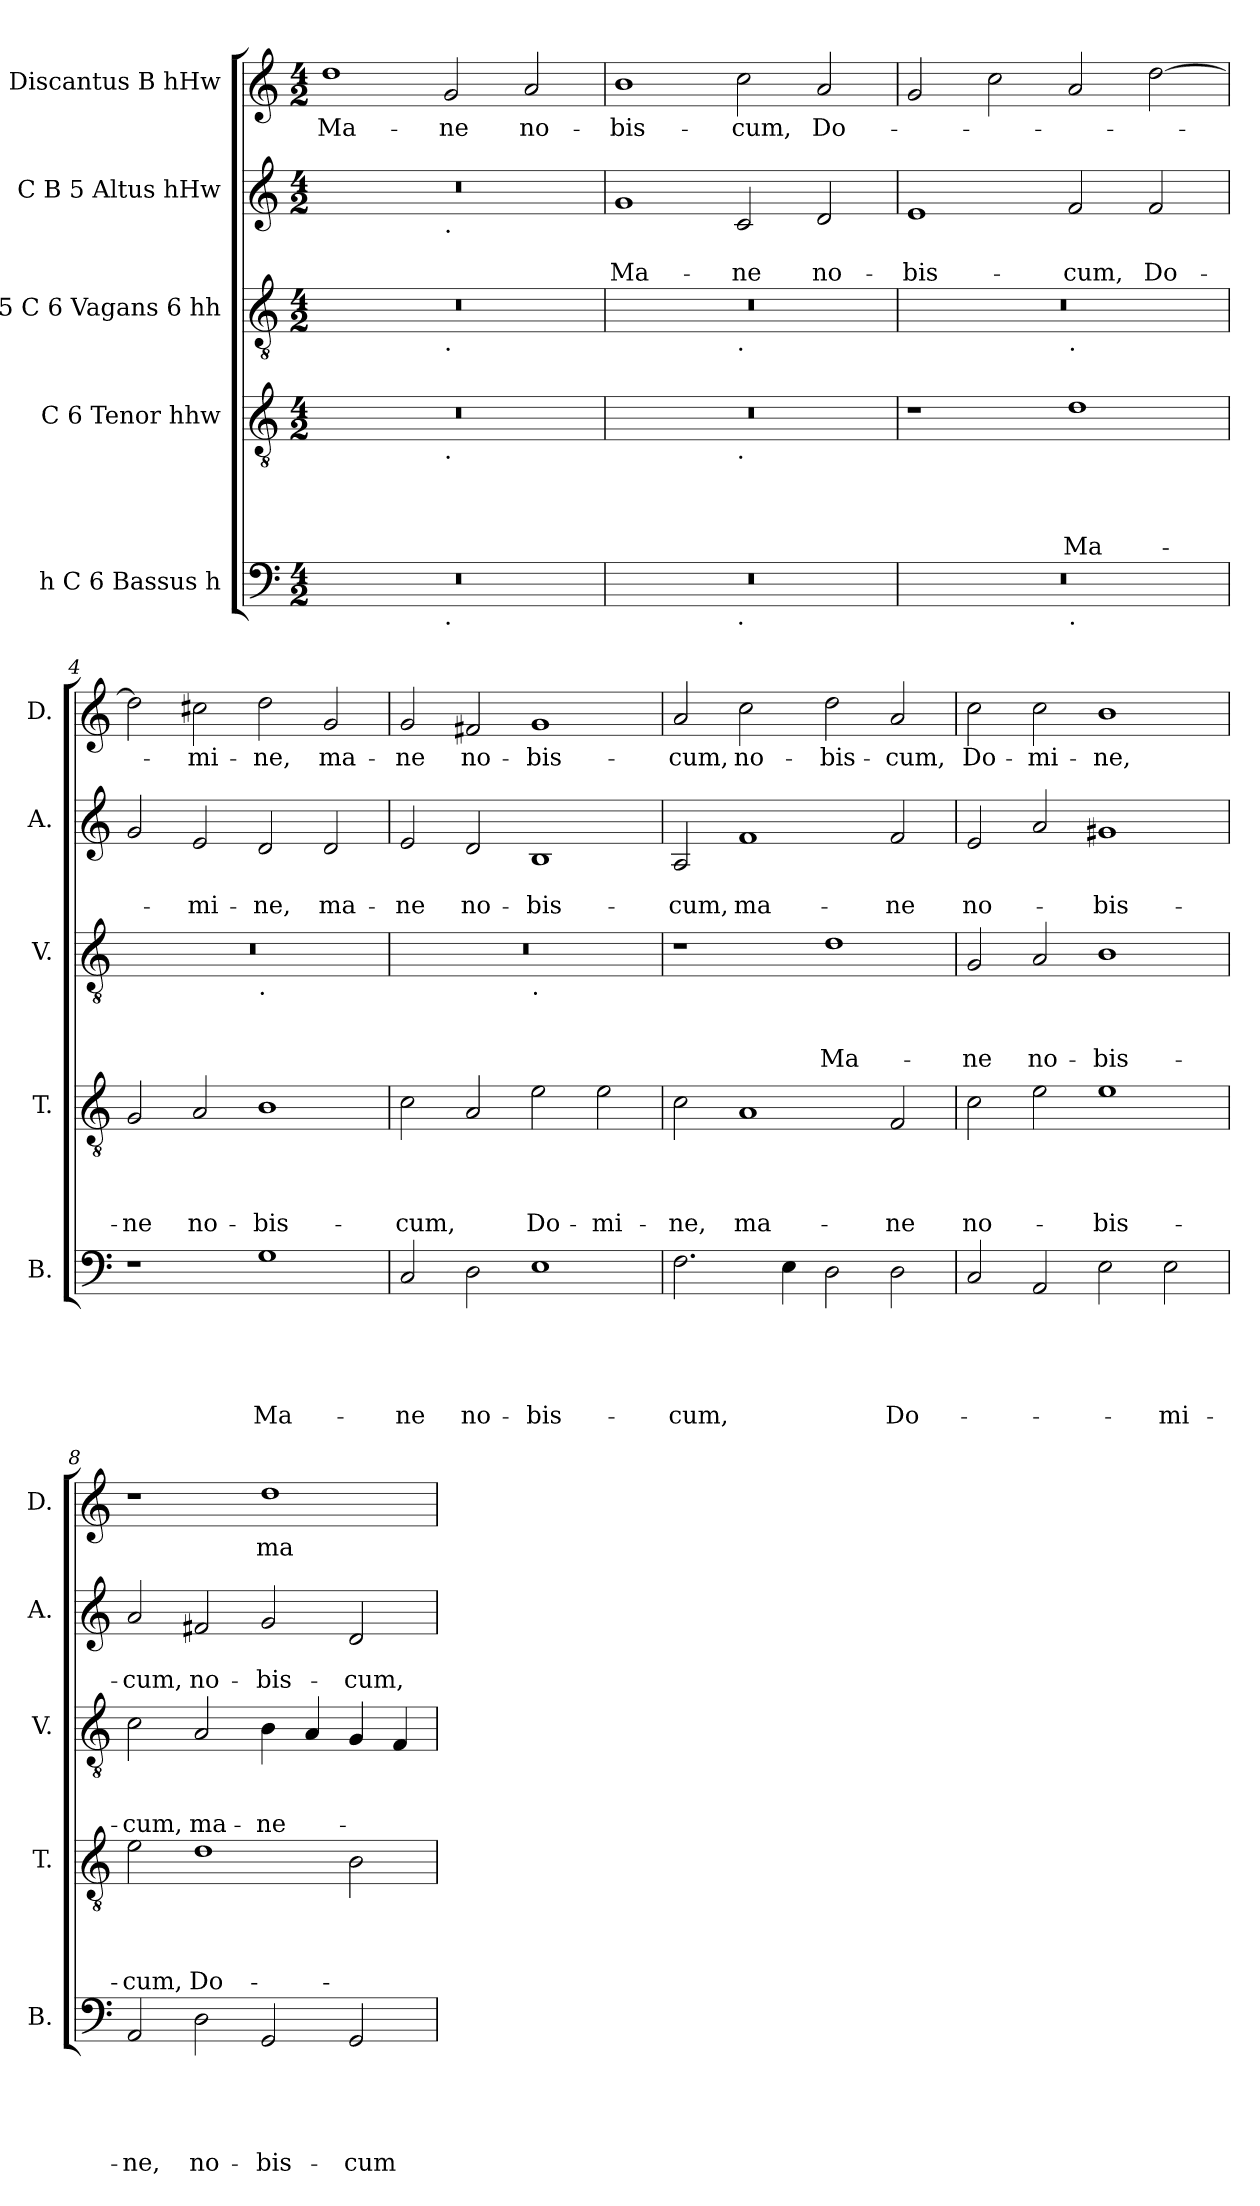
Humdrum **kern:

**kern	**text	**text	**text	**text	**text	**kern	**text	**text	**text	**text	**kern	**text	**text	**text	**kern	**text	**text	**kern	**text
*part5	*part5	*part5	*part5	*part5	*part5	*part4	*part4	*part4	*part4	*part4	*part3	*part3	*part3	*part3	*part2	*part2	*part2	*part1	*part1
*staff5	*staff5	*staff5	*staff5	*staff5	*staff5	*staff4	*staff4	*staff4	*staff4	*staff4	*staff3	*staff3	*staff3	*staff3	*staff2	*staff2	*staff2	*staff1	*staff1
*I"h C 6 Bassus h	*	*	*	*	*	*I"C 6 Tenor hhw	*	*	*	*	*I"5 C 6 Vagans 6 hh	*	*	*	*I"C B 5 Altus hHw	*	*	*I"C Discantus B hHw	*
*I'B.	*	*	*	*	*	*I'T.	*	*	*	*	*I'V.	*	*	*	*I'A.	*	*	*I'D.	*
*clefF4	*	*	*	*	*	*clefGv2	*	*	*	*	*clefGv2	*	*	*	*clefG2	*	*	*clefG2	*
*k[]	*	*	*	*	*	*k[]	*	*	*	*	*k[]	*	*	*	*k[]	*	*	*k[]	*
*C:	*	*	*	*	*	*C:	*	*	*	*	*C:	*	*	*	*C:	*	*	*C:	*
*M4/2	*	*	*	*	*	*M4/2	*	*	*	*	*M4/2	*	*	*	*M4/2	*	*	*M4/2	*
=1	=1	=1	=1	=1	=1	=1	=1	=1	=1	=1	=1	=1	=1	=1	=1	=1	=1	=1	=1
!	!	!	!	!	!	!	!	!	!	!	!	!	!	!	!	!	!	!	!LO:LY:b
*^	*	*	*	*	*	*^	*	*	*	*	*^	*	*	*	*^	*	*	*	*
0r	1ryy	.	.	.	.	.	0r	1ryy	.	.	.	.	0r	1ryy	.	.	.	0r	1ryy	.	.	1dd	Ma-
!	!	!	!	!	!	!	!	!	!	!	!	!	!	!	!	!	!	!	!LO:TX:b:t=.	!	!	!	!
!	!	!	!	!	!	!	!	!	!	!	!	!	!	!LO:TX:b:t=.	!	!	!	!	!	!	!	!	!
!	!	!	!	!	!	!	!	!LO:TX:b:t=.	!	!	!	!	!	!	!	!	!	!	!	!	!	!	!
!	!LO:TX:b:t=.	!	!	!	!	!	!	!	!	!	!	!	!	!	!	!	!	!	!	!	!	!	!
!	!	!	!	!	!	!	!	!	!	!	!	!	!	!	!	!	!	!	!	!	!	!	!LO:LY:b
.	1ryy	.	.	.	.	.	.	1ryy	.	.	.	.	.	1ryy	.	.	.	.	1ryy	.	.	2g/	-ne
!	!	!	!	!	!	!	!	!	!	!	!	!	!	!	!	!	!	!	!	!	!	!	!LO:LY:b
.	.	.	.	.	.	.	.	.	.	.	.	.	.	.	.	.	.	.	.	.	.	2a/	no-
=2	=2	=2	=2	=2	=2	=2	=2	=2	=2	=2	=2	=2	=2	=2	=2	=2	=2	=2	=2	=2	=2	=2	=2
!	!	!	!	!	!	!	!	!	!	!	!	!	!	!	!	!	!	!	!	!	!LO:LY:b	!	!LO:LY:b
*	*	*	*	*	*	*	*	*	*	*	*	*	*	*	*	*	*	*v	*v	*	*	*	*
0r	1ryy	.	.	.	.	.	0r	1ryy	.	.	.	.	0r	1ryy	.	.	.	1g	.	Ma-	1b	-bis-
!	!	!	!	!	!	!	!	!	!	!	!	!	!	!LO:TX:b:t=.	!	!	!	!	!	!	!	!
!	!	!	!	!	!	!	!	!LO:TX:b:t=.	!	!	!	!	!	!	!	!	!	!	!	!	!	!
!	!LO:TX:b:t=.	!	!	!	!	!	!	!	!	!	!	!	!	!	!	!	!	!	!	!	!	!
!	!	!	!	!	!	!	!	!	!	!	!	!	!	!	!	!	!	!	!	!LO:LY:b	!	!LO:LY:b
.	1ryy	.	.	.	.	.	.	1ryy	.	.	.	.	.	1ryy	.	.	.	2c/	.	-ne	2cc\	-cum,
!	!	!	!	!	!	!	!	!	!	!	!	!	!	!	!	!	!	!	!	!LO:LY:b	!	!LO:LY:b
.	.	.	.	.	.	.	.	.	.	.	.	.	.	.	.	.	.	2d/	.	no-	2a/	Do-
=3	=3	=3	=3	=3	=3	=3	=3	=3	=3	=3	=3	=3	=3	=3	=3	=3	=3	=3	=3	=3	=3	=3
!	!	!	!	!	!	!	!	!	!	!	!	!	!	!	!	!	!	!	!	!LO:LY:b	!	!
*	*	*	*	*	*	*	*v	*v	*	*	*	*	*	*	*	*	*	*	*	*	*	*
0r	1ryy	.	.	.	.	.	1r	.	.	.	.	0r	1ryy	.	.	.	1e	.	-bis-	2g/	.
.	.	.	.	.	.	.	.	.	.	.	.	.	.	.	.	.	.	.	.	2cc\	.
!	!	!	!	!	!	!	!	!	!	!	!	!	!LO:TX:b:t=.	!	!	!	!	!	!	!	!
!	!LO:TX:b:t=.	!	!	!	!	!	!	!	!	!	!	!	!	!	!	!	!	!	!	!	!
!	!	!	!	!	!	!	!	!	!	!	!LO:LY:b	!	!	!	!	!	!	!	!LO:LY:b	!	!
.	1ryy	.	.	.	.	.	1d	.	.	.	Ma-	.	1ryy	.	.	.	2f/	.	-cum,	2a/	.
!	!	!	!	!	!	!	!	!	!	!	!	!	!	!	!	!	!	!	!LO:LY:b	!	!
.	.	.	.	.	.	.	.	.	.	.	.	.	.	.	.	.	2f/	.	Do-	[>2dd\	.
=4	=4	=4	=4	=4	=4	=4	=4	=4	=4	=4	=4	=4	=4	=4	=4	=4	=4	=4	=4	=4	=4
!	!	!	!	!	!	!	!	!	!	!	!LO:LY:b	!	!	!	!	!	!	!	!	!	!
*v	*v	*	*	*	*	*	*	*	*	*	*	*	*	*	*	*	*	*	*	*	*
1r	.	.	.	.	.	2G/	.	.	.	-ne	0r	1ryy	.	.	.	2g/	.	.	2dd\]	.
!	!	!	!	!	!	!	!	!	!	!LO:LY:b	!	!	!	!	!	!	!	!LO:LY:b	!	!LO:LY:b
.	.	.	.	.	.	2A/	.	.	.	no-	.	.	.	.	.	2e/	.	-mi-	2cc#X\	-mi-
!	!	!	!	!	!	!	!	!	!	!	!	!LO:TX:b:t=.	!	!	!	!	!	!	!	!
!	!	!	!	!	!LO:LY:b	!	!	!	!	!LO:LY:b	!	!	!	!	!	!	!	!LO:LY:b	!	!LO:LY:b
1G	.	.	.	.	Ma-	1B	.	.	.	-bis-	.	1ryy	.	.	.	2d/	.	-ne,	2dd\	-ne,
!	!	!	!	!	!	!	!	!	!	!	!	!	!	!	!	!	!	!LO:LY:b	!	!LO:LY:b
.	.	.	.	.	.	.	.	.	.	.	.	.	.	.	.	2d/	.	ma-	2g/	ma-
!!LO:LB:g=z
=5	=5	=5	=5	=5	=5	=5	=5	=5	=5	=5	=5	=5	=5	=5	=5	=5	=5	=5	=5	=5
!	!	!	!	!	!LO:LY:b	!	!	!	!	!LO:LY:b	!	!	!	!	!	!	!	!LO:LY:b	!	!LO:LY:b
2C/	.	.	.	.	-ne	2c\	.	.	.	-cum,	0r	1ryy	.	.	.	2e/	.	-ne	2g/	-ne
!	!	!	!	!	!LO:LY:b	!	!	!	!	!	!	!	!	!	!	!	!	!LO:LY:b	!	!LO:LY:b
2D\	.	.	.	.	no-	2A/	.	.	.	.	.	.	.	.	.	2d/	.	no-	2f#X/	no-
!	!	!	!	!	!	!	!	!	!	!	!	!LO:TX:b:t=.	!	!	!	!	!	!	!	!
!	!	!	!	!	!LO:LY:b	!	!	!	!	!LO:LY:b	!	!	!	!	!	!	!	!LO:LY:b	!	!LO:LY:b
1E	.	.	.	.	-bis-	2e\	.	.	.	Do-	.	1ryy	.	.	.	1B	.	-bis-	1g	-bis-
!	!	!	!	!	!	!	!	!	!	!LO:LY:b	!	!	!	!	!	!	!	!	!	!
.	.	.	.	.	.	2e\	.	.	.	-mi-	.	.	.	.	.	.	.	.	.	.
=6	=6	=6	=6	=6	=6	=6	=6	=6	=6	=6	=6	=6	=6	=6	=6	=6	=6	=6	=6	=6
!	!	!	!	!	!LO:LY:b	!	!	!	!	!LO:LY:b	!	!	!	!	!	!	!	!LO:LY:b	!	!LO:LY:b
*	*	*	*	*	*	*	*	*	*	*	*v	*v	*	*	*	*	*	*	*	*
2.F\	.	.	.	.	-cum,	2c\	.	.	.	-ne,	1r	.	.	.	2A/	.	-cum,	2a/	-cum,
!	!	!	!	!	!	!	!	!	!	!LO:LY:b	!	!	!	!	!	!	!LO:LY:b	!	!LO:LY:b
.	.	.	.	.	.	1A	.	.	.	ma-	.	.	.	.	1f	.	ma-	2cc\	no-
4E\	.	.	.	.	.	.	.	.	.	.	.	.	.	.	.	.	.	.	.
!	!	!	!	!	!	!	!	!	!	!	!	!	!	!LO:LY:b	!	!	!	!	!LO:LY:b
2D\	.	.	.	.	.	.	.	.	.	.	1d	.	.	Ma-	.	.	.	2dd\	-bis-
!	!	!	!	!	!LO:LY:b	!	!	!	!	!LO:LY:b	!	!	!	!	!	!	!LO:LY:b	!	!LO:LY:b
2D\	.	.	.	.	Do-	2F/	.	.	.	-ne	.	.	.	.	2f/	.	-ne	2a/	-cum,
=7	=7	=7	=7	=7	=7	=7	=7	=7	=7	=7	=7	=7	=7	=7	=7	=7	=7	=7	=7
!	!	!	!	!	!	!	!	!	!	!LO:LY:b	!	!	!	!LO:LY:b	!	!	!LO:LY:b	!	!LO:LY:b
2C/	.	.	.	.	.	2c\	.	.	.	no-	2G/	.	.	-ne	2e/	.	no-	2cc\	Do-
!	!	!	!	!	!	!	!	!	!	!	!	!	!	!LO:LY:b	!	!	!	!	!LO:LY:b
2AA/	.	.	.	.	.	2e\	.	.	.	.	2A/	.	.	no-	2a/	.	.	2cc\	-mi-
!	!	!	!	!	!	!	!	!	!	!LO:LY:b	!	!	!	!LO:LY:b	!	!	!LO:LY:b	!	!LO:LY:b
2E\	.	.	.	.	.	1e	.	.	.	-bis-	1B	.	.	-bis-	1g#X	.	-bis-	1b	-ne,
!	!	!	!	!	!LO:LY:b	!	!	!	!	!	!	!	!	!	!	!	!	!	!
2E\	.	.	.	.	-mi-	.	.	.	.	.	.	.	.	.	.	.	.	.	.
=8	=8	=8	=8	=8	=8	=8	=8	=8	=8	=8	=8	=8	=8	=8	=8	=8	=8	=8	=8
!	!	!	!	!	!LO:LY:b	!	!	!	!	!LO:LY:b	!	!	!	!LO:LY:b	!	!	!LO:LY:b	!	!
2AA/	.	.	.	.	-ne,	2e\	.	.	.	-cum,	2c\	.	.	-cum,	2a/	.	-cum,	1r	.
!	!	!	!	!	!LO:LY:b	!	!	!	!	!LO:LY:b	!	!	!	!LO:LY:b	!	!	!LO:LY:b	!	!
2D\	.	.	.	.	no-	1d	.	.	.	Do-	2A/	.	.	ma-	2f#X/	.	no-	.	.
!	!	!	!	!	!LO:LY:b	!	!	!	!	!	!	!	!	!LO:LY:b	!	!	!LO:LY:b	!	!LO:LY:b
2GG/	.	.	.	.	-bis-	.	.	.	.	.	4B\	.	.	-ne-	2g/	.	-bis-	1dd	ma-
.	.	.	.	.	.	.	.	.	.	.	4A/	.	.	.	.	.	.	.	.
!	!	!	!	!	!LO:LY:b	!	!	!	!	!	!	!	!	!	!	!	!LO:LY:b	!	!
2GG/	.	.	.	.	-cum	2B\	.	.	.	.	4G/	.	.	.	2d/	.	-cum,	.	.
.	.	.	.	.	.	.	.	.	.	.	4F/	.	.	.	.	.	.	.	.
=	=	=	=	=	=	=	=	=	=	=	=	=	=	=	=	=	=	=	=
*-	*-	*-	*-	*-	*-	*-	*-	*-	*-	*-	*-	*-	*-	*-	*-	*-	*-	*-	*-
